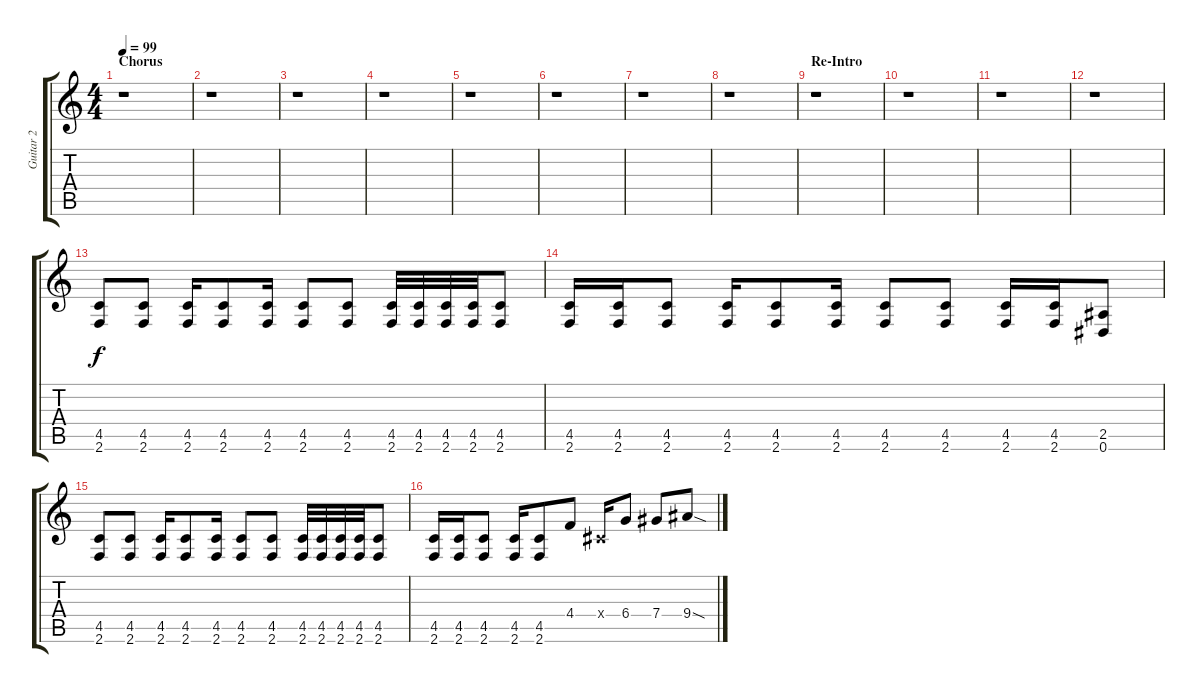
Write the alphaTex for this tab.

\track ("Guitar 2" "Guitar 2") {instrument distortionguitar}
\staff {score tabs}
\tuning (Eb4 Bb3 Gb3 Db3 Ab2 Eb2) {hide}
\ts (4 4)
\section ("" "Chorus")
\tempo 99
\clef g2
\ks c
r.1{dy f} |
r.1 |
r.1 |
r.1 |
r.1 |
r.1 |
r.1 |
r.1 |
\section ("" "Re-Intro")
r.1 |
r.1 |
r.1 |
r.1 |
\section ("" "")
(4.5 2.6).8 (4.5 2.6).8 (4.5 2.6).16 (4.5 2.6).8 (4.5 2.6).16 (4.5 2.6).8 (4.5 2.6).8 (4.5 2.6).32 (4.5 2.6).32 (4.5 2.6).32 (4.5 2.6).32 (4.5 2.6).8 |
(4.5 2.6).16 (4.5 2.6).16 (4.5 2.6).8 (4.5 2.6).16 (4.5 2.6).8 (4.5 2.6).16 (4.5 2.6).8 (4.5 2.6).8 (4.5 2.6).16 (4.5 2.6).16 (2.5 0.6).8 |
(4.5 2.6).8 (4.5 2.6).8 (4.5 2.6).16 (4.5 2.6).8 (4.5 2.6).16 (4.5 2.6).8 (4.5 2.6).8 (4.5 2.6).32 (4.5 2.6).32 (4.5 2.6).32 (4.5 2.6).32 (4.5 2.6).8 |
(4.5 2.6).16 (4.5 2.6).16 (4.5 2.6).8 (4.5 2.6).16 (4.5 2.6).8 4.4.8 0.4{x}.16 6.4.8 7.4.8 9.4{sod}.8
